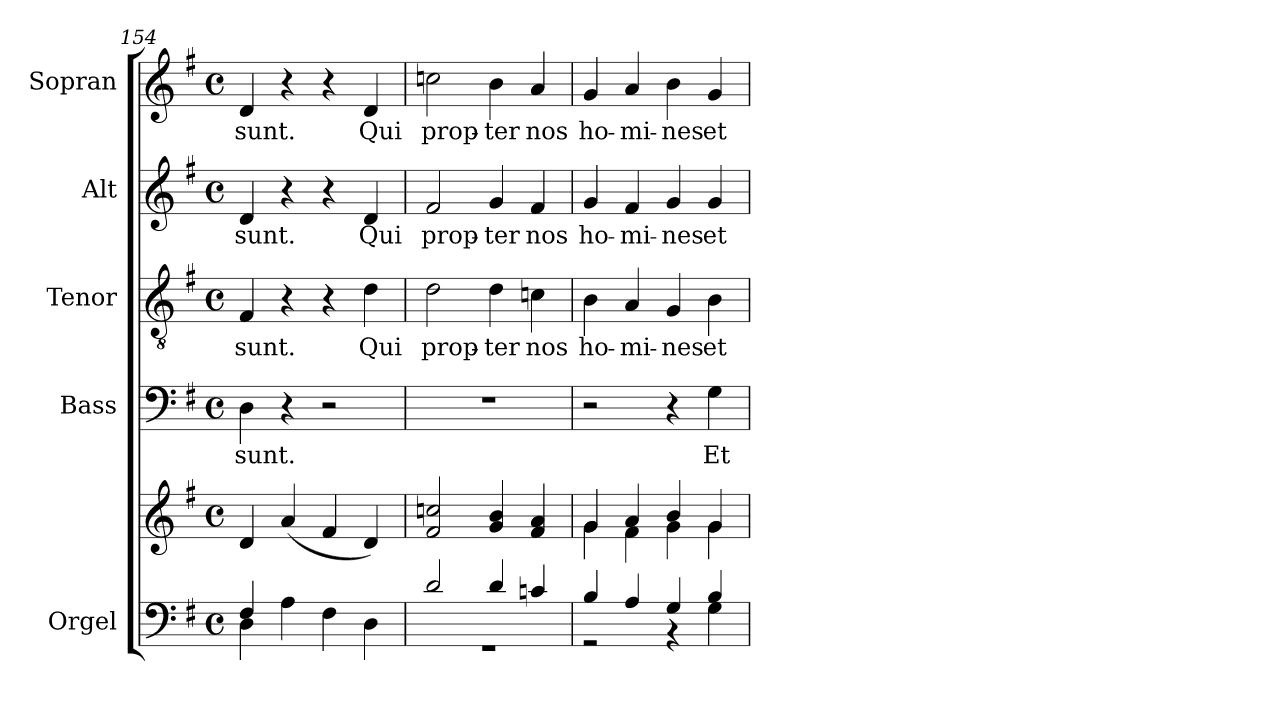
**kern	**kern	**kern	**text	**kern	**text	**kern	**text	**kern	**text
*part5	*part5	*part4	*part4	*part3	*part3	*part2	*part2	*part1	*part1
*staff6	*staff5	*staff4	*staff4	*staff3	*staff3	*staff2	*staff2	*staff1	*staff1
*I"Orgel	*	*I"Bass	*	*I"Tenor	*	*I"Alt	*	*I"Sopran	*
*I'Org.	*	*I'B.	*	*I'T.	*	*I'A.	*	*I'S.	*
*clefF4	*clefG2	*clefF4	*	*clefGv2	*	*clefG2	*	*clefG2	*
*k[f#]	*k[f#]	*k[f#]	*	*k[f#]	*	*k[f#]	*	*k[f#]	*
*G:	*G:	*G:	*	*G:	*	*G:	*	*G:	*
*M4/4	*M4/4	*M4/4	*	*M4/4	*	*M4/4	*	*M4/4	*
*met(c)	*met(c)	*met(c)	*	*met(c)	*	*met(c)	*	*met(c)	*
=154	=154	=154	=154	=154	=154	=154	=154	=154	=154
*^	*	*	*	*	*	*	*	*	*
4F#/	4D\	4d/	4D\	sunt.	4F#/	sunt.	4d/	sunt.	4d/	sunt.
4ryy	4A\	(4a/	4r	.	4r	.	4r	.	4r	.
2ryy	4F#\	4f#/	2r	.	4r	.	4r	.	4r	.
.	4D\	4d/)	.	.	4d\	Qui	4d/	Qui	4d/	Qui
=155	=155	=155	=155	=155	=155	=155	=155	=155	=155	=155
2d/	1rGG	2f#/ 2ccn/	1r	.	2d\	prop-	2f#/	prop-	2ccn\	prop-
4d/	.	4g/ 4b/	.	.	4d\	-ter	4g/	-ter	4b\	-ter
4cn/	.	4f#/ 4a/	.	.	4cn\	nos	4f#/	nos	4a/	nos
=156	=156	=156	=156	=156	=156	=156	=156	=156	=156	=156
*	*	*^	*	*	*	*	*	*	*	*
4B/	2rGG	4g/	4g\	2r	.	4B\	ho-	4g/	ho-	4g/	ho-
4A/	.	4a/	4f#\	.	.	4A/	-mi-	4f#/	-mi-	4a/	-mi-
4G/	4rAA	4b/	4g\	4r	.	4G/	-nes	4g/	-nes	4b\	-nes
4B/	4G\	4g/	4g\	4G\	Et	4B\	et	4g/	et	4g/	et
*v	*v	*	*	*	*	*	*	*	*	*	*
*	*v	*v	*	*	*	*	*	*	*	*
=	=	=	=	=	=	=	=	=	=
*-	*-	*-	*-	*-	*-	*-	*-	*-	*-
